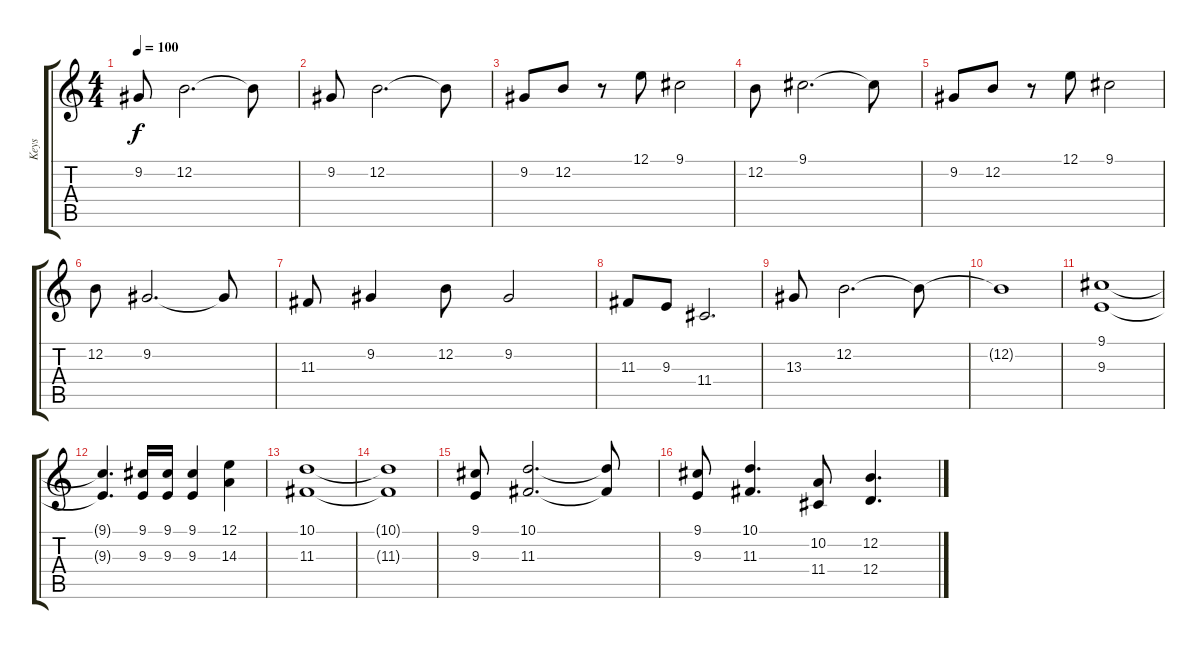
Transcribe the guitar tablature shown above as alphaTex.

\track ("Keys" "Keys") {instrument percussiveorgan}
\staff {score tabs}
\tuning (E4 B3 G3 D3 A2 E2) {hide}
\ts (4 4)
\tempo 100
\clef g2
\ks c
9.2.8{dy f instrument percussiveorgan} 12.2.2{d} 12.2{t}.8 |
9.2.8 12.2.2{d} 12.2{t}.8 |
9.2.8 12.2.8 r.8 12.1.8 9.1.2 |
12.2.8 9.1.2{d} 9.1{t}.8 |
9.2.8 12.2.8 r.8 12.1.8 9.1.2 |
12.2.8 9.2.2{d} 9.2{t}.8 |
11.3.8 9.2.4 12.2.8 9.2.2 |
11.3.8 9.3.8 11.4.2{d} |
13.3.8 12.2.2{d} 12.2{t}.8 |
12.2{t}.1 |
(9.1 9.3).1 |
(9.1{t} 9.3{t}).4{d} (9.1 9.3).16 (9.1 9.3).16 (9.1 9.3).4 (12.1 14.3).4 |
(10.1 11.3).1 |
(10.1{t} 11.3{t}).1 |
(9.1 9.3).8 (10.1 11.3).2{d} (10.1{t} 11.3{t}).8 |
(9.1 9.3).8 (10.1 11.3).4{d} (10.2 11.4).8 (12.2 12.4).4{d}
